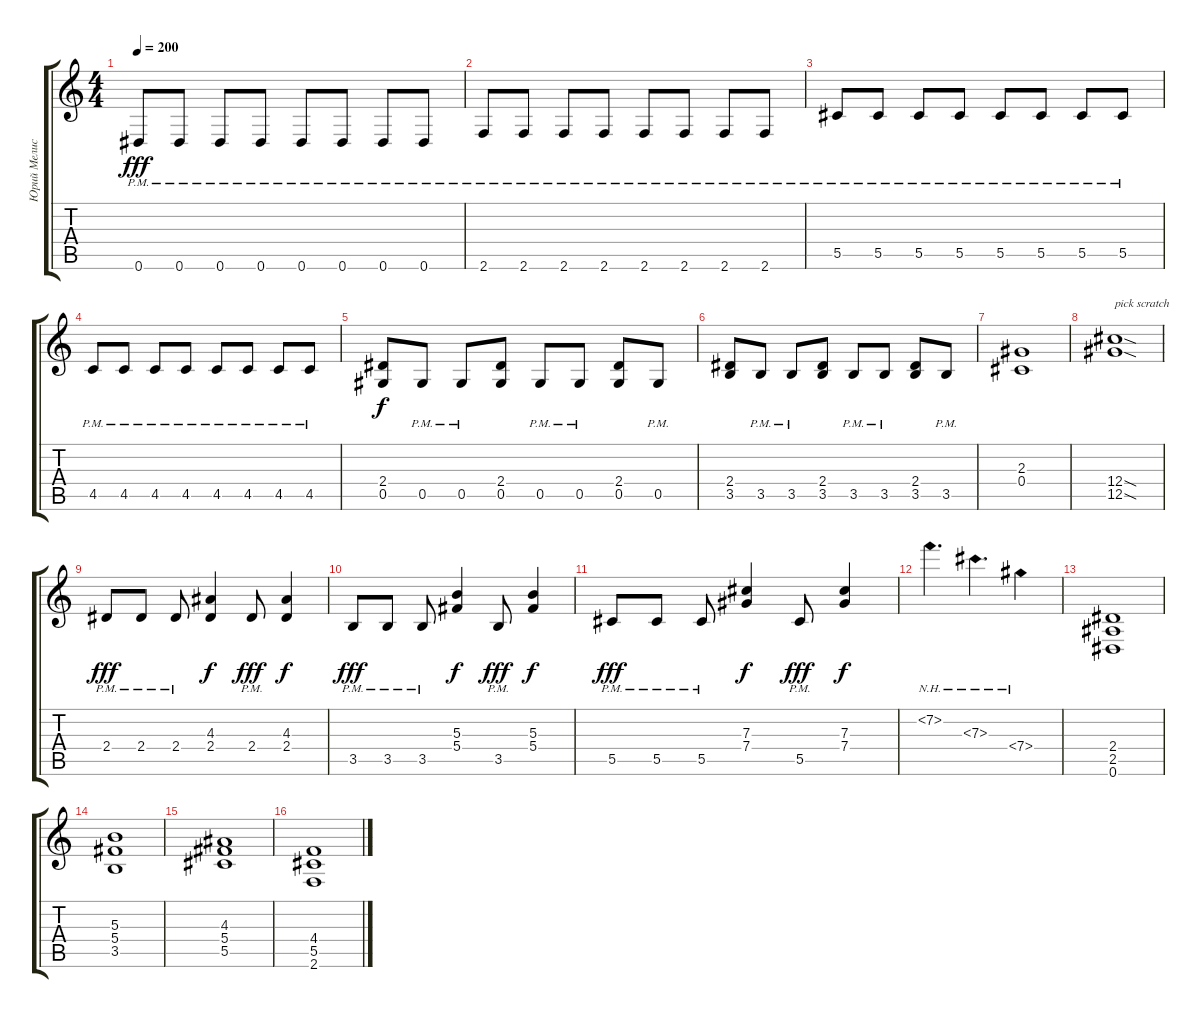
\track ("Юрий Мелисов" "Юрий Мелис") {instrument distortionguitar}
\staff {score tabs}
\tuning (Eb4 Bb3 Gb3 Db3 Ab2 Eb2) {hide}
\ts (4 4)
\tempo 200
\clef g2
\ks c
0.6{pm}.8{dy fff} 0.6{pm}.8 0.6{pm}.8 0.6{pm}.8 0.6{pm}.8 0.6{pm}.8 0.6{pm}.8 0.6{pm}.8 |
2.6{pm}.8 2.6{pm}.8 2.6{pm}.8 2.6{pm}.8 2.6{pm}.8 2.6{pm}.8 2.6{pm}.8 2.6{pm}.8 |
5.5{pm}.8 5.5{pm}.8 5.5{pm}.8 5.5{pm}.8 5.5{pm}.8 5.5{pm}.8 5.5{pm}.8 5.5{pm}.8 |
4.5{pm}.8 4.5{pm}.8 4.5{pm}.8 4.5{pm}.8 4.5{pm}.8 4.5{pm}.8 4.5{pm}.8 4.5{pm}.8 |
(2.4 0.5).8{dy f} 0.5{pm}.8 0.5{pm}.8 (2.4 0.5).8 0.5{pm}.8 0.5{pm}.8 (2.4 0.5).8 0.5{pm}.8 |
(2.4 3.5).8 3.5{pm}.8 3.5{pm}.8 (2.4 3.5).8 3.5{pm}.8 3.5{pm}.8 (2.4 3.5).8 3.5{pm}.8 |
(2.3 0.4).1 |
(12.4{sod} 12.5{sod}).1{txt "pick scratch"} |
2.4{pm}.8{dy fff} 2.4{pm}.8 2.4{pm}.8 (4.3 2.4).4{dy f} 2.4{pm}.8{dy fff} (4.3 2.4).4{dy f} |
3.5{pm}.8{dy fff} 3.5{pm}.8 3.5{pm}.8 (5.3 5.4).4{dy f} 3.5{pm}.8{dy fff} (5.3 5.4).4{dy f} |
5.5{pm}.8{dy fff} 5.5{pm}.8 5.5{pm}.8 (7.3 7.4).4{dy f} 5.5{pm}.8{dy fff} (7.3 7.4).4{dy f} |
7.2{nh}.4{d} 7.3{nh}.4{d} 7.4{nh}.4 |
(2.4 2.5 0.6).1 |
(5.3 5.4 3.5).1 |
(4.3 5.4 5.5).1 |
(4.4 5.5 2.6).1
